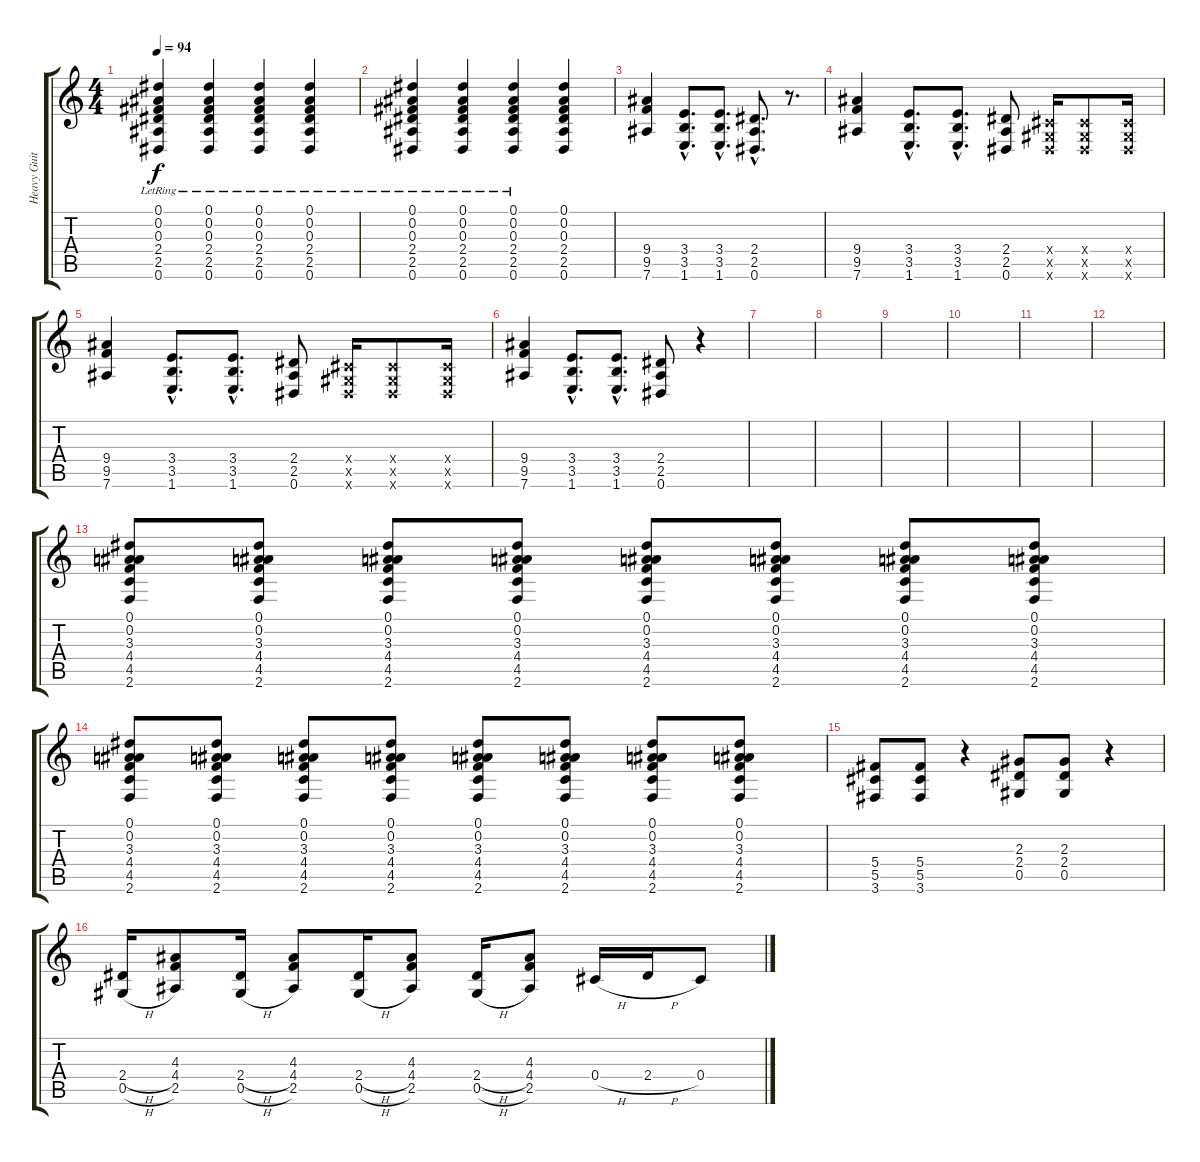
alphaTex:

\track ("Heavy Guitar R" "Heavy Guit") {instrument distortionguitar}
\staff {score tabs}
\tuning (Eb4 Bb3 Gb3 Db3 Ab2 Eb2) {hide}
\ts (4 4)
\tempo 94
\clef g2
\ks c
(0.1{lr} 0.2{lr} 0.3{lr} 2.4{lr} 2.5{lr} 0.6{lr}).4{dy f} (0.1{lr} 0.2{lr} 0.3{lr} 2.4{lr} 2.5{lr} 0.6{lr}).4 (0.1{lr} 0.2{lr} 0.3{lr} 2.4{lr} 2.5{lr} 0.6{lr}).4 (0.1{lr} 0.2{lr} 0.3{lr} 2.4{lr} 2.5{lr} 0.6{lr}).4 |
(0.1{lr} 0.2{lr} 0.3{lr} 2.4{lr} 2.5{lr} 0.6{lr}).4 (0.1{lr} 0.2{lr} 0.3{lr} 2.4{lr} 2.5{lr} 0.6{lr}).4 (0.1{lr} 0.2{lr} 0.3{lr} 2.4{lr} 2.5{lr} 0.6{lr}).4 (0.1 0.2 0.3 2.4 2.5 0.6).4 |
(9.4 9.5 7.6).4 (3.4{hac} 3.5{hac} 1.6{hac}).8{d} (3.4{hac} 3.5{hac} 1.6{hac}).8{d} (2.4{hac} 2.5{hac} 0.6{hac}).8{d} r.8{d} |
(9.4 9.5 7.6).4 (3.4{hac} 3.5{hac} 1.6{hac}).8{d} (3.4{hac} 3.5{hac} 1.6{hac}).8{d} (2.4 2.5 0.6).8 (0.4{x} 0.5{x} 0.6{x}).16 (0.4{x} 0.5{x} 0.6{x}).8 (0.4{x} 0.5{x} 0.6{x}).16 |
(9.4 9.5 7.6).4 (3.4{hac} 3.5{hac} 1.6{hac}).8{d} (3.4{hac} 3.5{hac} 1.6{hac}).8{d} (2.4 2.5 0.6).8 (0.4{x} 0.5{x} 0.6{x}).16 (0.4{x} 0.5{x} 0.6{x}).8 (0.4{x} 0.5{x} 0.6{x}).16 |
(9.4 9.5 7.6).4 (3.4{hac} 3.5{hac} 1.6{hac}).8{d} (3.4{hac} 3.5{hac} 1.6{hac}).8{d} (2.4 2.5 0.6).8 r.4 |
|
|
|
|
|
|
(0.1 0.2 3.3 4.4 4.5 2.6).8{volume 0} (0.1 0.2 3.3 4.4 4.5 2.6).8{volume 7} (0.1 0.2 3.3 4.4 4.5 2.6).8 (0.1 0.2 3.3 4.4 4.5 2.6).8 (0.1 0.2 3.3 4.4 4.5 2.6).8 (0.1 0.2 3.3 4.4 4.5 2.6).8 (0.1 0.2 3.3 4.4 4.5 2.6).8 (0.1 0.2 3.3 4.4 4.5 2.6).8 |
(0.1 0.2 3.3 4.4 4.5 2.6).8{volume 12} (0.1 0.2 3.3 4.4 4.5 2.6).8 (0.1 0.2 3.3 4.4 4.5 2.6).8 (0.1 0.2 3.3 4.4 4.5 2.6).8 (0.1 0.2 3.3 4.4 4.5 2.6).8 (0.1 0.2 3.3 4.4 4.5 2.6).8 (0.1 0.2 3.3 4.4 4.5 2.6).8 (0.1 0.2 3.3 4.4 4.5 2.6).8 |
(5.4 5.5 3.6).8 (5.4 5.5 3.6).8 r.4 (2.3 2.4 0.5).8 (2.3 2.4 0.5).8 r.4 |
(2.4{h} 0.5{h}).16 (4.3 4.4 2.5).8 (2.4{h} 0.5{h}).16 (4.3 4.4 2.5).8 (2.4{h} 0.5{h}).16 (4.3 4.4 2.5).8 (2.4{h} 0.5{h}).16 (4.3 4.4 2.5).8 0.4{h}.16 2.4{h}.16 0.4.8
